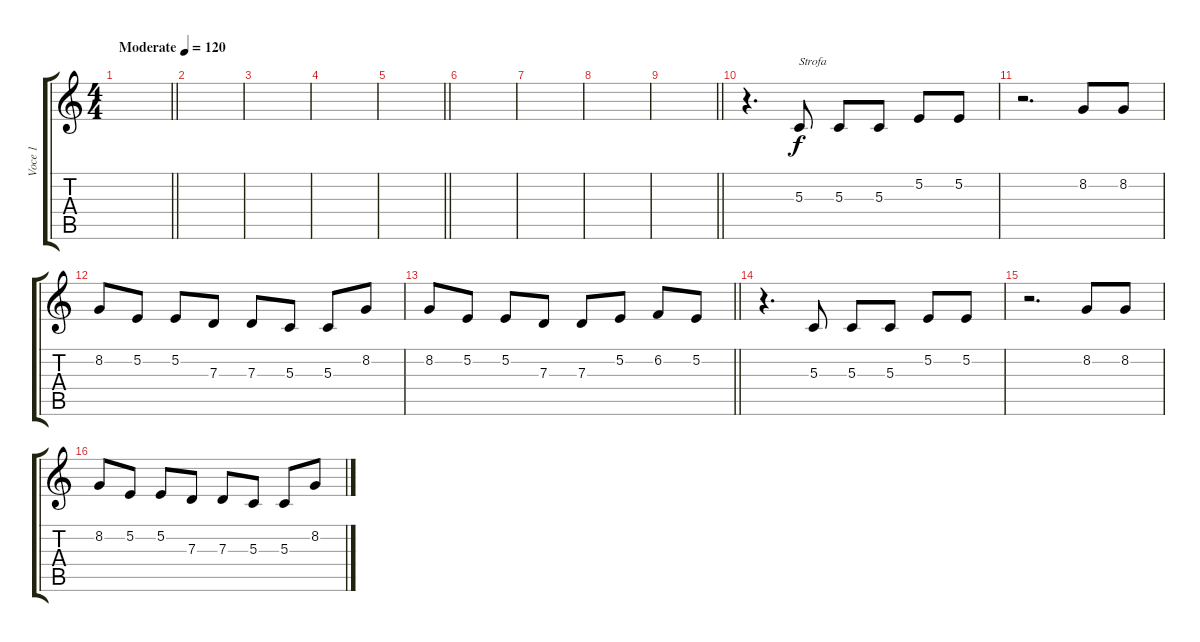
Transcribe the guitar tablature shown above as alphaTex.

\track ("Voce 1" "Voce 1") {instrument lead1square}
\staff {score tabs}
\tuning (E4 B3 G3 D3 A2 E2) {hide}
\ts (4 4)
\tempo (120 "Moderate")
\clef g2
\barLineRight lightlight
\ks c
|
|
|
|
\barLineRight lightlight
|
|
|
|
\barLineRight lightlight
|
r.4{d} 5.3.8{txt "Strofa"} 5.3.8 5.3.8 5.2.8 5.2.8 |
r.2{d} 8.2.8 8.2.8 |
8.2.8 5.2.8 5.2.8 7.3.8 7.3.8 5.3.8 5.3.8 8.2.8 |
\barLineRight lightlight
8.2.8 5.2.8 5.2.8 7.3.8 7.3.8 5.2.8 6.2.8 5.2.8 |
r.4{d} 5.3.8 5.3.8 5.3.8 5.2.8 5.2.8 |
r.2{d} 8.2.8 8.2.8 |
8.2.8 5.2.8 5.2.8 7.3.8 7.3.8 5.3.8 5.3.8 8.2.8
